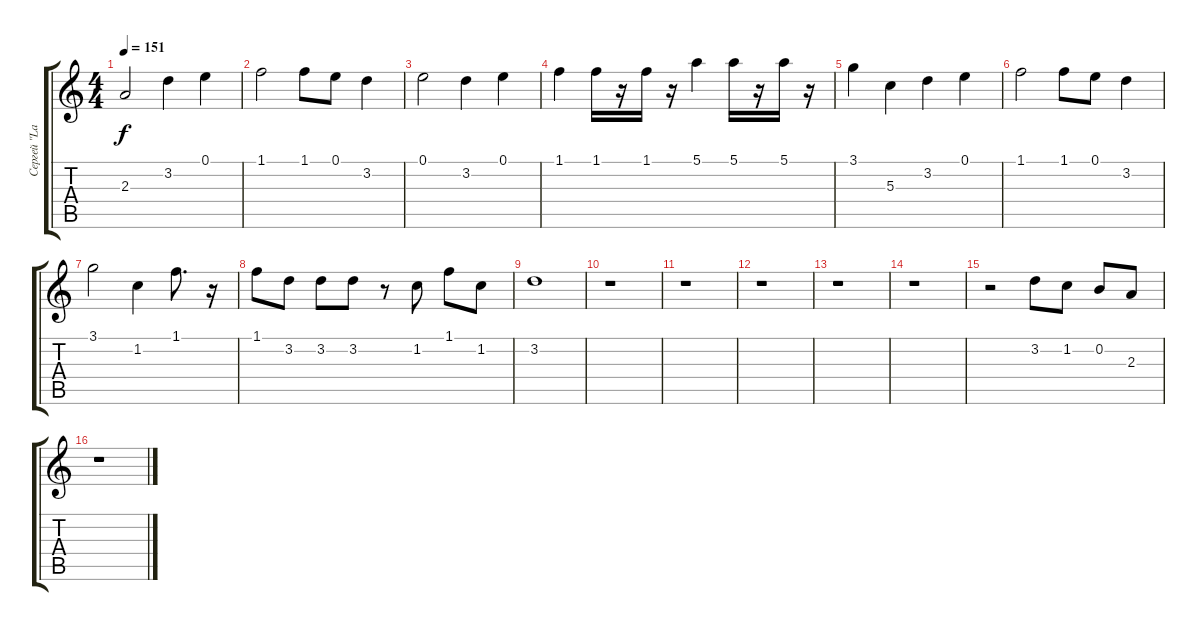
\track ("Сергей \"Lazar\"" "Сергей \"La") {instrument distortionguitar}
\staff {score tabs}
\tuning (E4 B3 G3 D3 A2 E2) {hide}
\ts (4 4)
\tempo 151
\clef g2
\ks c
2.3.2{dy f} 3.2.4 0.1.4 |
1.1.2 1.1.8 0.1.8 3.2.4 |
0.1.2 3.2.4 0.1.4 |
1.1.4 1.1.16 r.16 1.1.16 r.16 5.1.4 5.1.16 r.16 5.1.16 r.16 |
3.1.4 5.3.4 3.2.4 0.1.4 |
1.1.2 1.1.8 0.1.8 3.2.4 |
3.1.2 1.2.4 1.1.8{d} r.16 |
1.1.8 3.2.8 3.2.8 3.2.8 r.8 1.2.8 1.1.8 1.2.8 |
3.2.1 |
r.1 |
r.1 |
r.1 |
r.1 |
r.1 |
r.2 3.2.8 1.2.8 0.2.8 2.3.8 |
r.1
